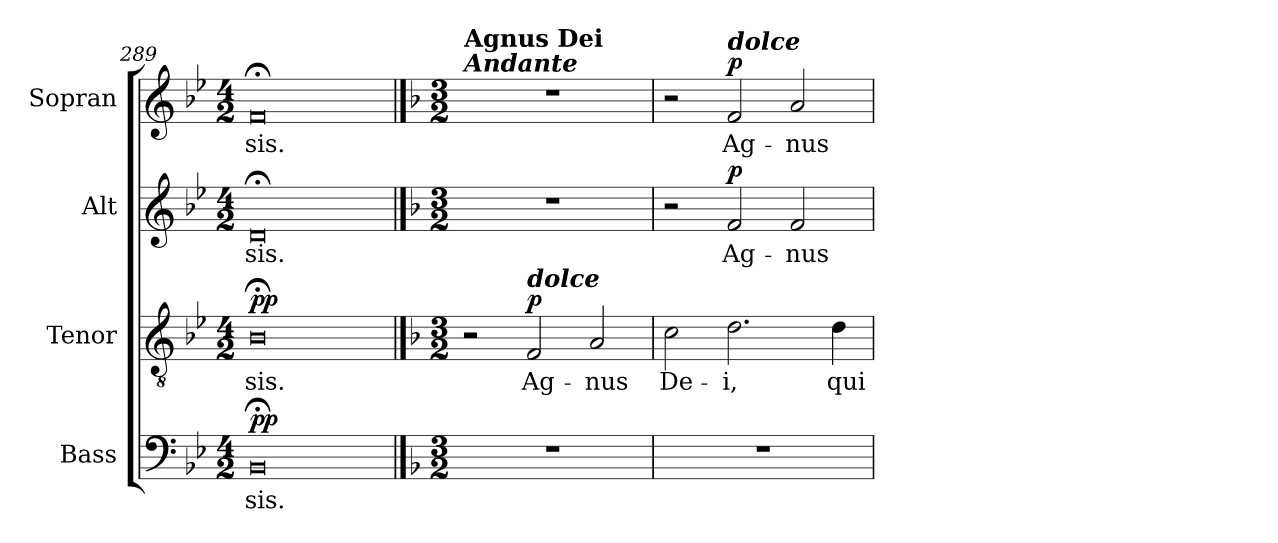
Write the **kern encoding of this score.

**kern	**text	**dynam	**kern	**text	**dynam	**kern	**text	**dynam	**kern	**text	**dynam
*part4	*part4	*part4	*part3	*part3	*part3	*part2	*part2	*part2	*part1	*part1	*part1
*staff4	*staff4	*staff4	*staff3	*staff3	*staff3	*staff2	*staff2	*staff2	*staff1	*staff1	*staff1
*I"Bass	*	*	*I"Tenor	*	*	*I"Alt	*	*	*I"Sopran	*	*
*I'B.	*	*	*I'T.	*	*	*I'A.	*	*	*I'S.	*	*
*clefF4	*	*	*clefGv2	*	*	*clefG2	*	*	*clefG2	*	*
*k[b-e-]	*	*	*k[b-e-]	*	*	*k[b-e-]	*	*	*k[b-e-]	*	*
*B-:	*	*	*B-:	*	*	*B-:	*	*	*B-:	*	*
*M4/2	*	*	*M4/2	*	*	*M4/2	*	*	*M4/2	*	*
=289	=289	=289	=289	=289	=289	=289	=289	=289	=289	=289	=289
!	!LO:LY:b	!LO:DY:a	!	!LO:LY:b	!LO:DY:a	!	!LO:LY:b	!	!	!LO:LY:b	!
0BB-;<	-sis.	pp	0B-;<	-sis.	pp	0d;<	-sis.	.	0f;<	-sis.	.
!!LO:PB:g=z
==290	==290	==290	==290	==290	==290	==290	==290	==290	==290	==290	==290
*k[b-]	*	*	*k[b-]	*	*	*k[b-]	*	*	*k[b-]	*	*
*F:	*	*	*F:	*	*	*F:	*	*	*F:	*	*
*M3/2	*	*	*M3/2	*	*	*M3/2	*	*	*M3/2	*	*
!	!	!	!	!	!	!	!	!	!LO:TX:a:Bi:t=Andante	!	!
!	!	!	!	!	!	!	!	!	!LO:TX:a:B:t=Agnus Dei	!	!
1.r	.	.	2r	.	.	1.r	.	.	1.r	.	.
!	!	!	!LO:TX:a:Bi:t=dolce	!	!	!	!	!	!	!	!
!	!	!	!	!LO:LY:b	!LO:DY:a	!	!	!	!	!	!
.	.	.	2F/	Ag-	p	.	.	.	.	.	.
!	!	!	!	!LO:LY:b	!	!	!	!	!	!	!
.	.	.	2A/	-nus	.	.	.	.	.	.	.
=291	=291	=291	=291	=291	=291	=291	=291	=291	=291	=291	=291
!	!	!	!	!LO:LY:b	!	!	!	!	!	!	!
1.r	.	.	2c\	De-	.	2r	.	.	2r	.	.
!	!	!	!	!	!	!	!	!	!LO:TX:a:Bi:t=dolce	!	!
!	!	!	!	!LO:LY:b	!	!	!LO:LY:b	!LO:DY:a	!	!LO:LY:b	!LO:DY:a
.	.	.	2.d\	-i,	.	2f/	Ag-	p	2f/	Ag-	p
!	!	!	!	!	!	!	!LO:LY:b	!	!	!LO:LY:b	!
.	.	.	.	.	.	2f/	-nus	.	2a/	-nus	.
!	!	!	!	!LO:LY:b	!	!	!	!	!	!	!
.	.	.	4d\	qui	.	.	.	.	.	.	.
=	=	=	=	=	=	=	=	=	=	=	=
*-	*-	*-	*-	*-	*-	*-	*-	*-	*-	*-	*-
